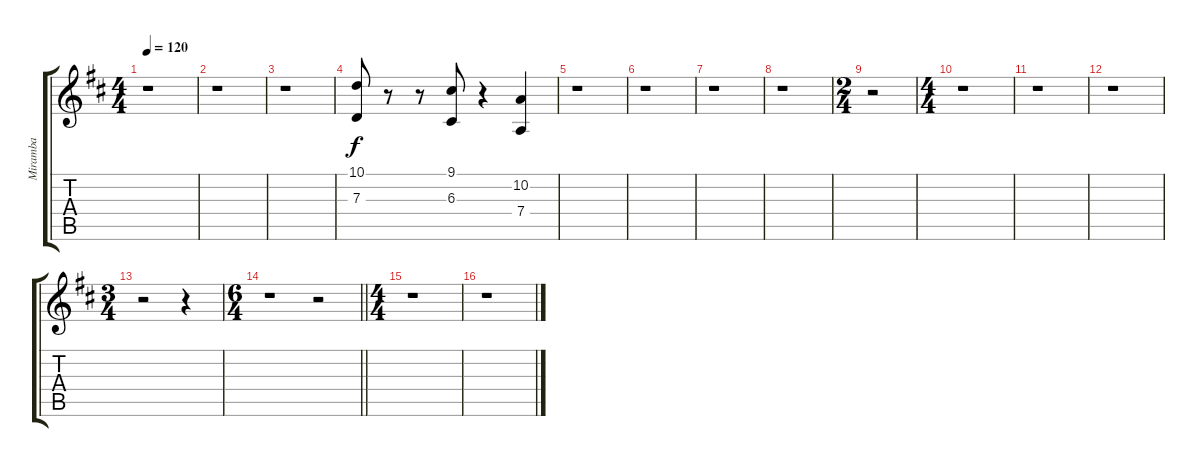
\track ("Miramba" "Miramba") {instrument marimba}
\staff {score tabs}
\tuning (E4 B3 G3 D3 A2 E2) {hide}
\ts (4 4)
\tempo 120
\clef g2
\ks d
r.1{dy f} |
r.1 |
r.1 |
(10.1 7.3).8 r.8 r.8 (9.1 6.3).8 r.4 (10.2 7.4).4 |
r.1 |
r.1 |
r.1 |
r.1 |
\ts (2 4)
r.2 |
\ts (4 4)
r.1 |
r.1 |
r.1 |
\ts (3 4)
r.2 r.4 |
\ts (6 4)
\barLineRight lightlight
r.1 r.2 |
\ts (4 4)
r.1 |
r.1
